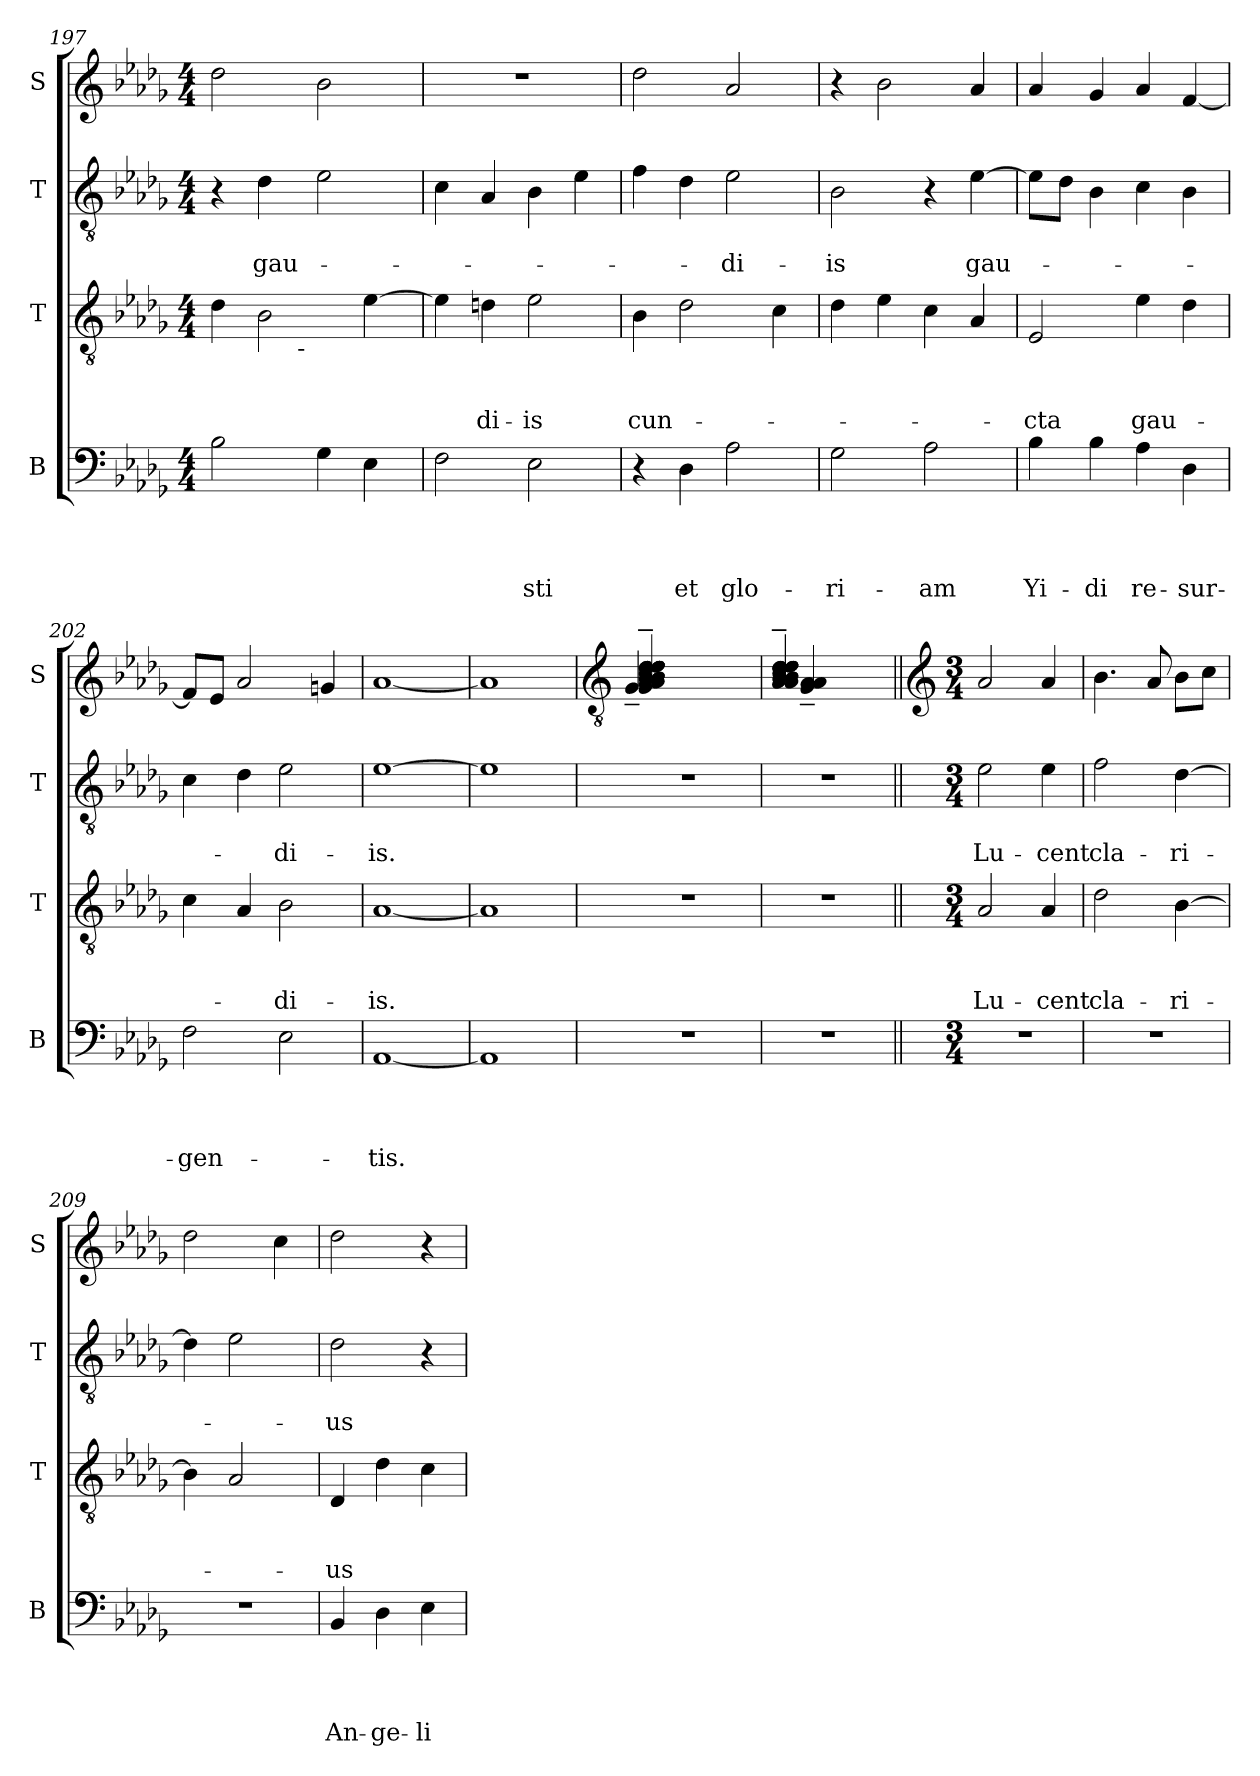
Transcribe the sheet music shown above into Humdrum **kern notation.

**kern	**text	**text	**text	**text	**kern	**text	**text	**text	**kern	**text	**text	**kern
*part4	*part4	*part4	*part4	*part4	*part3	*part3	*part3	*part3	*part2	*part2	*part2	*part1
*staff4	*staff4	*staff4	*staff4	*staff4	*staff3	*staff3	*staff3	*staff3	*staff2	*staff2	*staff2	*staff1
*I"B	*	*	*	*	*I"T	*	*	*	*I"T	*	*	*I"S
*I'B	*	*	*	*	*I'T	*	*	*	*I'T	*	*	*I'S
*clefF4	*	*	*	*	*clefGv2	*	*	*	*clefGv2	*	*	*clefG2
*k[b-e-a-d-g-]	*	*	*	*	*k[b-e-a-d-g-]	*	*	*	*k[b-e-a-d-g-]	*	*	*k[b-e-a-d-g-]
*D-:	*	*	*	*	*D-:	*	*	*	*D-:	*	*	*D-:
*M4/4	*	*	*	*	*M4/4	*	*	*	*M4/4	*	*	*M4/4
=197	=197	=197	=197	=197	=197	=197	=197	=197	=197	=197	=197	=197
*	*	*	*	*	*^	*	*	*	*	*	*	*
2B-\	.	.	.	.	4d-\	4..ryy	.	.	.	4r	.	.	2dd-\
!	!	!	!	!	!	!	!	!	!	!	!	!LO:LY:b	!
.	.	.	.	.	2B-\	.	.	.	.	4d-\	.	gau-	.
!	!	!	!	!	!	!LO:TX:b:t=-	!	!	!	!	!	!	!
.	.	.	.	.	.	2ryy	.	.	.	.	.	.	.
4G-\	.	.	.	.	.	.	.	.	.	2e-\	.	.	2b-\
4E-\	.	.	.	.	[>4e-\	.	.	.	.	.	.	.	.
.	.	.	.	.	.	16ryy	.	.	.	.	.	.	.
*	*	*	*	*	*v	*v	*	*	*	*	*	*	*
!!LO:PB:g=z
=198	=198	=198	=198	=198	=198	=198	=198	=198	=198	=198	=198	=198
2F\	.	.	.	.	4e-\]	.	.	.	4c\	.	.	1r
!	!	!	!	!	!	!	!	!LO:LY:b	!	!	!	!
.	.	.	.	.	4dn\	.	.	di-	4A-/	.	.	.
!	!	!	!	!LO:LY:b	!	!	!	!LO:LY:b	!	!	!	!
2E-\	.	.	.	-sti	2e-\	.	.	-is	4B-\	.	.	.
.	.	.	.	.	.	.	.	.	4e-\	.	.	.
=199	=199	=199	=199	=199	=199	=199	=199	=199	=199	=199	=199	=199
!	!	!	!	!	!	!	!	!LO:LY:b	!	!	!	!
4r	.	.	.	.	4B-\	.	.	cun-	4f\	.	.	2dd-\
!	!	!	!	!LO:LY:b	!	!	!	!	!	!	!	!
4D-\	.	.	.	et	2d-\	.	.	.	4d-\	.	.	.
!	!	!	!	!LO:LY:b	!	!	!	!	!	!	!LO:LY:b	!
2A-\	.	.	.	glo-	.	.	.	.	2e-\	.	-di-	2a-/
.	.	.	.	.	4c\	.	.	.	.	.	.	.
=200	=200	=200	=200	=200	=200	=200	=200	=200	=200	=200	=200	=200
!	!	!	!	!LO:LY:b	!	!	!	!	!	!	!LO:LY:b	!
2G-\	.	.	.	-ri-	4d-\	.	.	.	2B-\	.	-is	4r
.	.	.	.	.	4e-\	.	.	.	.	.	.	2b-\
!	!	!	!	!LO:LY:b	!	!	!	!	!	!	!	!
2A-\	.	.	.	-am	4c\	.	.	.	4r	.	.	.
!	!	!	!	!	!	!	!	!	!	!	!LO:LY:b	!
.	.	.	.	.	4A-/	.	.	.	[>4e-\	.	gau-	4a-/
=201	=201	=201	=201	=201	=201	=201	=201	=201	=201	=201	=201	=201
!	!	!	!	!LO:LY:b	!	!	!	!LO:LY:b	!	!	!	!
4B-\	.	.	.	Yi-	2E-/	.	.	-cta	8e-\L]	.	.	4a-/
.	.	.	.	.	.	.	.	.	8d-\J	.	.	.
!	!	!	!	!LO:LY:b	!	!	!	!	!	!	!	!
4B-\	.	.	.	-di	.	.	.	.	4B-\	.	.	4g-/
!	!	!	!	!LO:LY:b	!	!	!	!LO:LY:b	!	!	!	!
4A-\	.	.	.	re-	4e-\	.	.	gau-	4c\	.	.	4a-/
!	!	!	!	!LO:LY:b	!	!	!	!	!	!	!	!
4D-\	.	.	.	-sur-	4d-\	.	.	.	4B-\	.	.	[<4f/
=202	=202	=202	=202	=202	=202	=202	=202	=202	=202	=202	=202	=202
!	!	!	!	!LO:LY:b	!	!	!	!	!	!	!	!
2F\	.	.	.	-gen-	4c\	.	.	.	4c\	.	.	8f/L]
.	.	.	.	.	.	.	.	.	.	.	.	8e-/J
.	.	.	.	.	4A-/	.	.	.	4d-\	.	.	2a-/
!	!	!	!	!	!	!	!	!LO:LY:b	!	!	!LO:LY:b	!
2E-\	.	.	.	.	2B-\	.	.	-di-	2e-\	.	-di-	.
.	.	.	.	.	.	.	.	.	.	.	.	4gn/
=203	=203	=203	=203	=203	=203	=203	=203	=203	=203	=203	=203	=203
!	!	!	!	!LO:LY:b	!	!	!	!LO:LY:b	!	!	!LO:LY:b	!
[<1AA-	.	.	.	-tis.	[<1A-	.	.	-is.	[>1e-	.	-is.	[<1a-
=204	=204	=204	=204	=204	=204	=204	=204	=204	=204	=204	=204	=204
1AA-]	.	.	.	.	1A-]	.	.	.	1e-]	.	.	1a-]
!!LO:LB:g=z
=205	=205	=205	=205	=205	=205	=205	=205	=205	=205	=205	=205	=205
*	*	*	*	*	*	*	*	*	*	*	*	*clefGv2
*	*	*	*	*	*	*	*	*	*	*	*	*^
1r	.	.	.	.	1r	.	.	.	1r	.	.	4G-/~< 4A-/~< 4A-/~< 4B-/~< 4B-/~< 4B-/~< 4c/~< 4d-/~< 4d-/~< 4d-/~< 4d-/~< 4d-/~<	4G-~</
.	.	.	.	.	.	.	.	.	.	.	.	2.ryy	2.ryy
!!LO:LB:g=z	!!
=206	=206	=206	=206	=206	=206	=206	=206	=206	=206	=206	=206	=206	=206
1r	.	.	.	.	1r	.	.	.	1r	.	.	4A-/~< 4A-/~< 4A-/~< 4B-/~< 4B-/~< 4B-/~< 4c/~< 4d-/~< 4d-/~< 4d-/~< 4d-/~< 4d-/~<	4G-/~< 4A-/~< 4A-/~<
.	.	.	.	.	.	.	.	.	.	.	.	2.ryy	2.ryy
*	*	*	*	*	*	*	*	*	*	*	*	*v	*v
!!LO:LB:g=z
=207||	=207||	=207||	=207||	=207||	=207||	=207||	=207||	=207||	=207||	=207||	=207||	=207||
*	*	*	*	*	*	*	*	*	*	*	*	*clefG2
*M3/4	*	*	*	*	*M3/4	*	*	*	*M3/4	*	*	*M3/4
*	*	*	*	*	*	*	*	*	*	*	*	*^
!LO:N:vis=1	!	!	!	!	!	!	!	!LO:LY:b	!	!	!LO:LY:b	!	!
*	*	*	*	*	*	*	*	*	*	*	*	*v	*v
2.r	.	.	.	.	2A-/	.	.	Lu-	2e-\	.	Lu-	2a-/
!	!	!	!	!	!	!	!	!LO:LY:b	!	!	!LO:LY:b	!
.	.	.	.	.	4A-/	.	.	-cent	4e-\	.	-cent	4a-/
=208	=208	=208	=208	=208	=208	=208	=208	=208	=208	=208	=208	=208
!LO:N:vis=1	!	!	!	!	!	!	!	!LO:LY:b	!	!	!LO:LY:b	!
2.r	.	.	.	.	2d-\	.	.	cla-	2f\	.	cla-	4.b-\
.	.	.	.	.	.	.	.	.	.	.	.	8a-/
!	!	!	!	!	!	!	!	!LO:LY:b	!	!	!LO:LY:b	!
.	.	.	.	.	[>4B-\	.	.	-ri-	[>4d-\	.	-ri-	8b-\L
.	.	.	.	.	.	.	.	.	.	.	.	8cc\J
=209	=209	=209	=209	=209	=209	=209	=209	=209	=209	=209	=209	=209
!LO:N:vis=1	!	!	!	!	!	!	!	!	!	!	!	!
2.r	.	.	.	.	4B-\]	.	.	.	4d-\]	.	.	2dd-\
.	.	.	.	.	2A-/	.	.	.	2e-\	.	.	.
.	.	.	.	.	.	.	.	.	.	.	.	4cc\
=210	=210	=210	=210	=210	=210	=210	=210	=210	=210	=210	=210	=210
!	!	!	!	!LO:LY:b	!	!	!	!LO:LY:b	!	!	!LO:LY:b	!
4BB-/	.	.	.	An-	4D-/	.	.	-us	2d-\	.	-us	2dd-\
!	!	!	!	!LO:LY:b:rj	!	!	!	!	!	!	!	!
4D-\	.	.	.	-ge-	4d-\	.	.	.	.	.	.	.
!	!	!	!	!LO:LY:b	!	!	!	!	!	!	!	!
4E-\	.	.	.	-li-	4c\	.	.	.	4r	.	.	4r
=	=	=	=	=	=	=	=	=	=	=	=	=
*-	*-	*-	*-	*-	*-	*-	*-	*-	*-	*-	*-	*-
